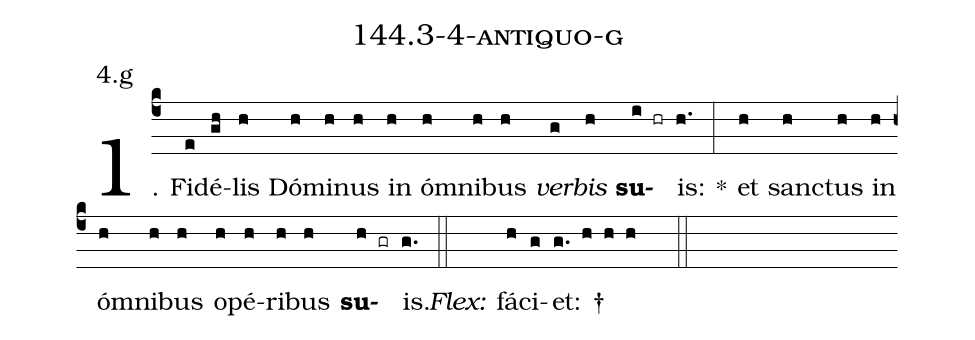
name: 144.3-4-antiquo-g;
annotation: 4.g;
%%
(c4)1. Fi(e)dé(gh)lis(h) Dó(h)mi(h)nus(h) in(h) óm(h)ni(h)bus(h) <i>ver</i>(g)<i>bis</i>(h) <b>su</b>(i hr)is:(h.) *(:) et(h) sanc(h)tus(h) in(h) óm(h)ni(h)bus(h) o(h)pé(h)ri(h)bus(h) <b>su</b>(h gr)is.(g.) (::)
<i>Flex:</i>()  fá(h)ci(g)et: †(g. h h h  ::)
